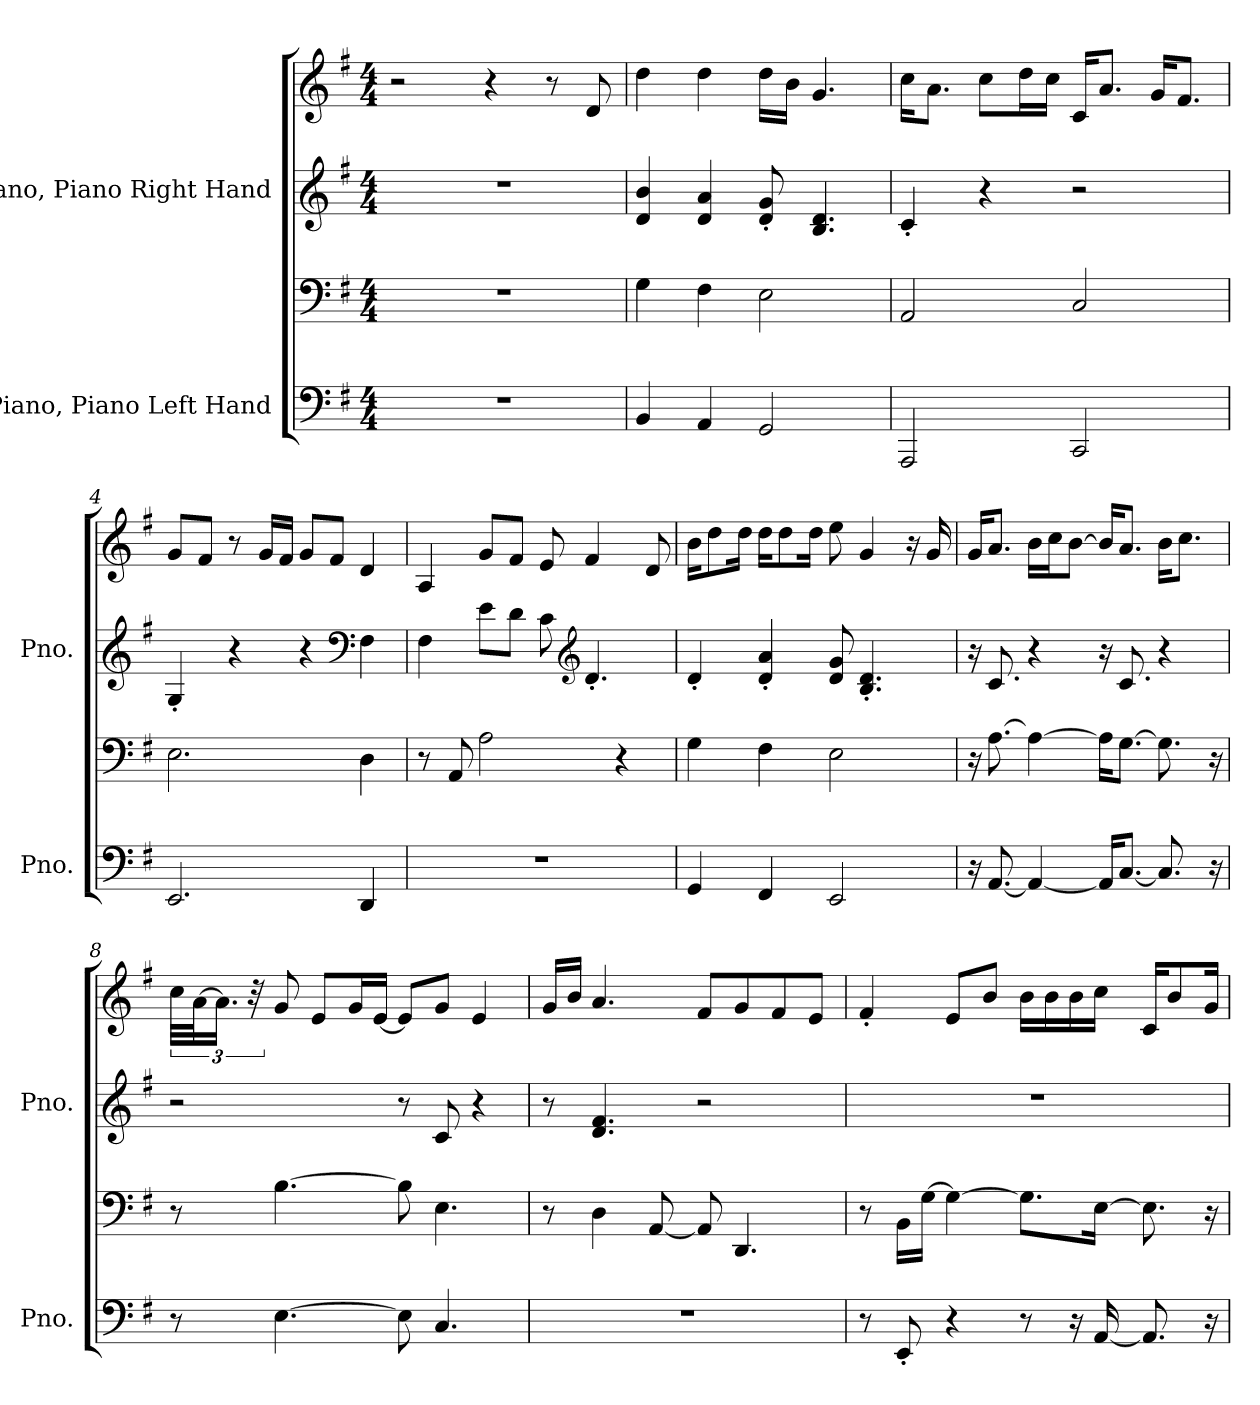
**kern	**kern	**kern	**kern
*part2	*part2	*part1	*part1
*staff4	*staff3	*staff2	*staff1
*I"Piano, Piano Left Hand	*	*I"Piano, Piano Right Hand	*
*I'Pno.	*	*I'Pno.	*
*clefF4	*clefF4	*clefG2	*clefG2
*k[f#]	*k[f#]	*k[f#]	*k[f#]
*M4/4	*M4/4	*M4/4	*M4/4
*MM73	*MM73	*MM73	*MM73
=1	=1	=1	=1
1r	1r	1r	2r
.	.	.	4r
.	.	.	8r
.	.	.	8d/
=2	=2	=2	=2
4BB/	4G\	4d/ 4b/	4dd\
4AA/	4F#\	4d/ 4a/	4dd\
2GG/	2E\	8d/' 8g/'	16dd\LL
.	.	.	16b\JJ
.	.	4.B/ 4.d/	4.g/
=3	=3	=3	=3
2AAA/	2AA/	4c'/	16cc\KL
.	.	.	8.a\J
.	.	4r	8cc\L
.	.	.	16dd\L
.	.	.	16cc\JJ
2CC/	2C/	2r	16c/KL
.	.	.	8.a/J
.	.	.	16g/KL
.	.	.	8.f#/J
=4	=4	=4	=4
2.EE/	2.E\	4G'/	8g/L
.	.	.	8f#/J
.	.	4r	8r
.	.	.	16g/LL
.	.	.	16f#/JJ
.	.	4r	8g/L
.	.	.	8f#/J
*	*	*clefF4	*
4DD/	4D\	4F#\	4d/
!!LO:LB:g=z
=5	=5	=5	=5
1r	8r	4F#\	4A/
.	8AA/	.	.
.	2A\	8e\L	8g/L
.	.	8d\J	8f#/J
.	.	8c\	8e/
*	*	*clefG2	*
.	.	4.d'/	4f#/
.	4r	.	.
.	.	.	8d/
=6	=6	=6	=6
4GG/	4G\	4d'/	16b\KL
.	.	.	8dd\
.	.	.	16dd\Jk
4FF#/	4F#\	4d/' 4a/'	16dd\KL
.	.	.	8dd\
.	.	.	16dd\Jk
2EE/	2E\	8d/ 8g/	8ee\
.	.	4.B/' 4.d/'	4g/
.	.	.	16r
.	.	.	16g/
=7	=7	=7	=7
16r	16r	16r	16g/KL
[8.AA/	[8.A\	8.c/	8.a/J
4AA/_	4A\_	4r	16b\LL
.	.	.	16cc\J
.	.	.	[8b\J
16AA/KL]	16A\KL]	16r	16b/KL]
[8.C/J	[8.G\J	8.c/	8.a/J
8.C/]	8.G\]	4r	16b\KL
.	.	.	8.cc\J
16r	16r	.	.
!!LO:LB:g=z
=8	=8	=8	=8
8r	8r	2r	48cc\LLL
.	.	.	[48a\J
.	.	.	24.a\JJ]
.	.	.	48r
[4.E\	[4.B\	.	8g/
.	.	.	8e/L
.	.	.	16g/L
.	.	.	[16e/JJ
8E\]	8B\]	8r	8e/L]
4.C/	4.E\	8c/	8g/J
.	.	4r	4e/
=9	=9	=9	=9
1r	8r	8r	16g/LL
.	.	.	16b/JJ
.	4D\	4.d/ 4.f#/	4.a/
.	[8AA/	.	.
.	8AA/]	2r	8f#/L
.	4.DD/	.	8g/
.	.	.	8f#/
.	.	.	8e/J
=10	=10	=10	=10
8r	8r	1r	4f#'/
8EE'/	16BB\LL	.	.
.	[16G\JJ	.	.
4r	4G\_	.	8e/L
.	.	.	8b/J
8r	8.G\L]	.	16b\LL
.	.	.	16b\
16r	.	.	16b\
[16AA/	[16E\Jk	.	16cc\JJ
8.AA/]	8.E\]	.	16c/KL
.	.	.	8b/
16r	16r	.	16g/Jk
=	=	=	=
*-	*-	*-	*-
